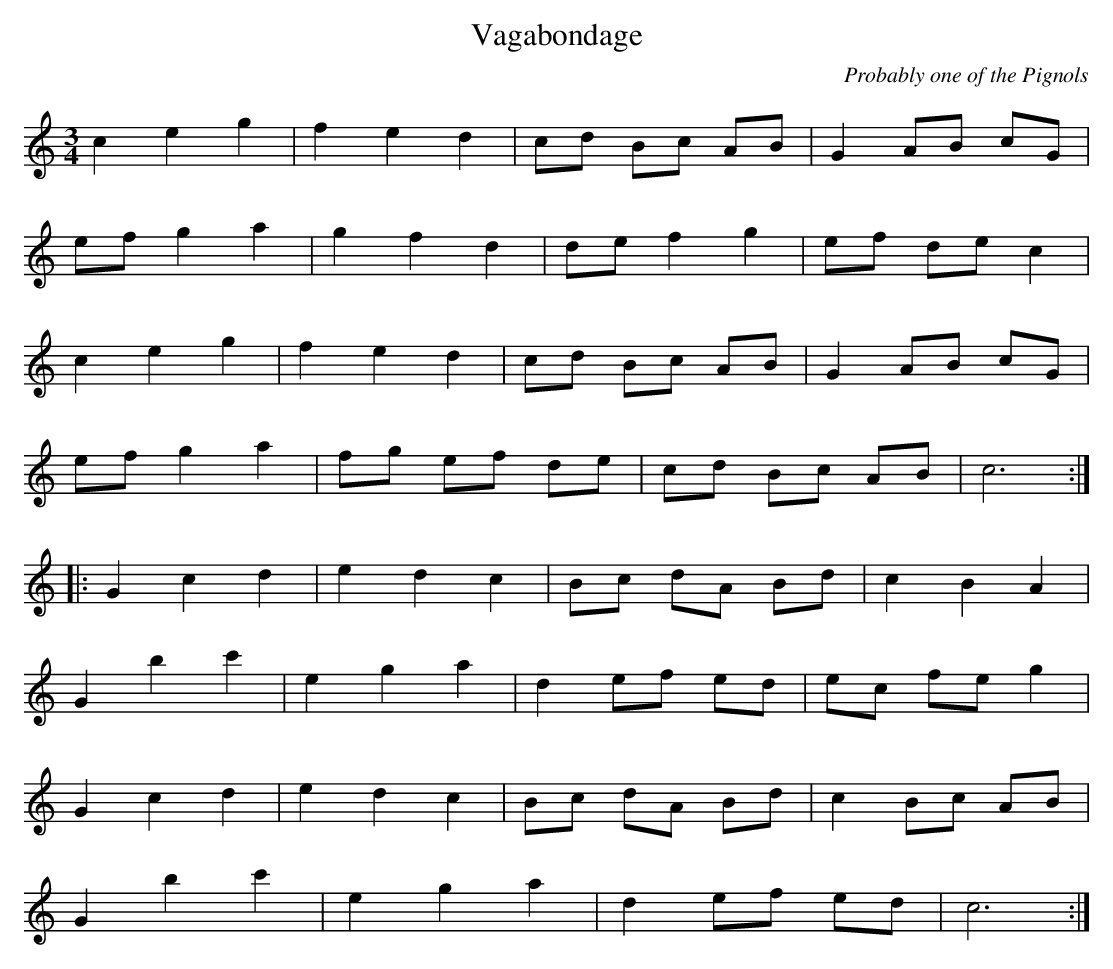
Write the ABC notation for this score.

X:1
T:Vagabondage
M:3/4
L:1/8
C:Probably one of the Pignols
K:C
c2 e2 g2 | f2 e2 d2 | cd Bc AB | G2 AB cG |
ef g2 a2 | g2 f2 d2 | de f2 g2 | ef de c2 |
c2 e2 g2 | f2 e2 d2 | cd Bc AB | G2 AB cG |
ef g2 a2 | fg ef de | cd Bc AB | c6 :|
|:G2 c2 d2 | e2 d2 c2 | Bc dA Bd | c2 B2 A2 |
G2 b2 c'2 | e2 g2 a2 | d2 ef ed | ec fe g2 |
G2 c2 d2 | e2 d2 c2 | Bc dA Bd | c2 Bc AB |
G2 b2 c'2 | e2 g2 a2 | d2 ef ed | c6 :|
